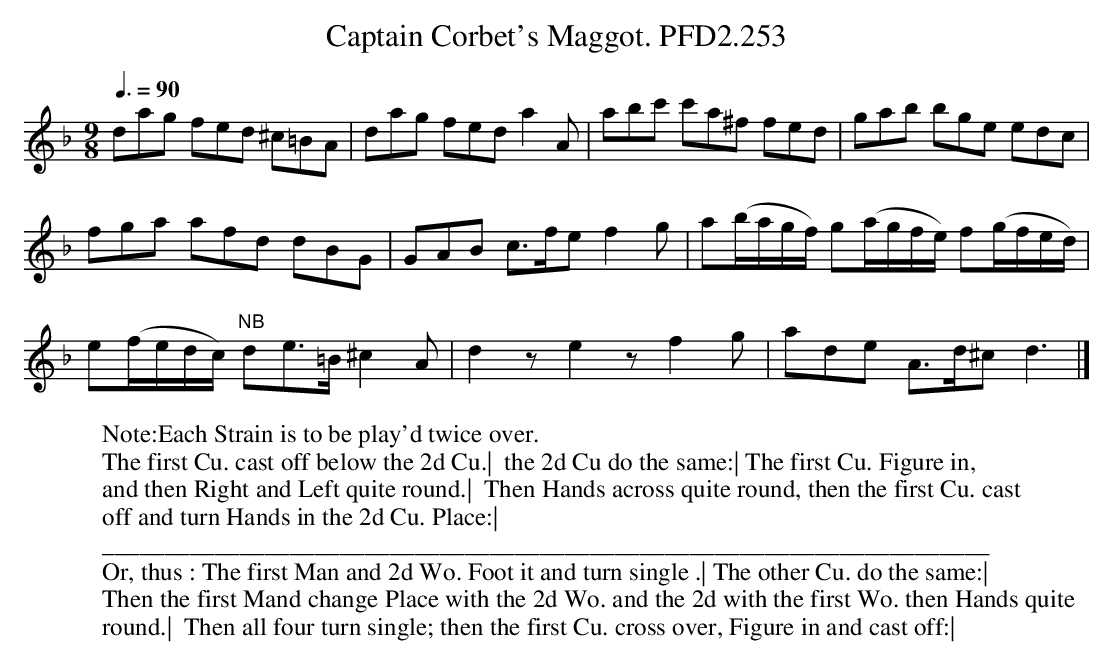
X:1
T:Captain Corbet's Maggot. PFD2.253
M:9/8
L:1/8
Q:3/8=90
K:Dmin
dag fed ^c=BA|dag feda2A|abc' c'a^f fed|gab bge edc|
fga afd dBG|GAB c>fef2g|a(b/a/g/f/) g(a/g/f/e/) f(g/f/e/d/)|
e(f/e/d/c/) "NB"de>=B ^c2A|d2ze2zf2g|ade A>d^cd3|]
W:Note:Each Strain is to be play'd twice over.
W:The first Cu. cast off below the 2d Cu.|  the 2d Cu do the same:| The first Cu. Figure in,
W:and then Right and Left quite round.|  Then Hands across quite round, then the first Cu. cast
W:off and turn Hands in the 2d Cu. Place:|
W:_______________________________________________________________________
W:Or, thus : The first Man and 2d Wo. Foot it and turn single .| The other Cu. do the same:|
W:Then the first Mand change Place with the 2d Wo. and the 2d with the first Wo. then Hands quite
W:round.|  Then all four turn single; then the first Cu. cross over, Figure in and cast off:|
